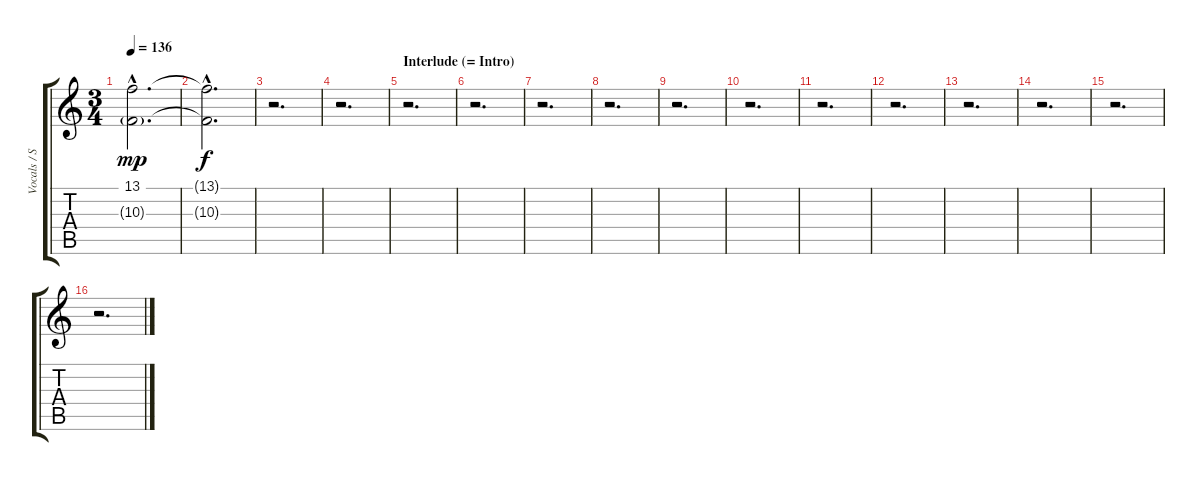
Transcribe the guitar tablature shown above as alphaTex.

\track ("Vocals / Sharon Den Adel" "Vocals / S") {instrument synthvoice}
\staff {score tabs}
\tuning (E4 B3 G3 D3 A2 E2) {hide}
\ts (3 4)
\tempo 136
\clef g2
\ks c
(13.1{hac} 10.3{g hac}).2{d dy mp} |
(13.1{hac t} 10.3{hac t}).2{d dy f} |
r.2{d} |
r.2{d} |
\section ("" "Interlude (= Intro)")
r.2{d} |
r.2{d} |
r.2{d} |
r.2{d} |
r.2{d} |
r.2{d} |
r.2{d} |
r.2{d} |
r.2{d} |
r.2{d} |
r.2{d} |
r.2{d}
